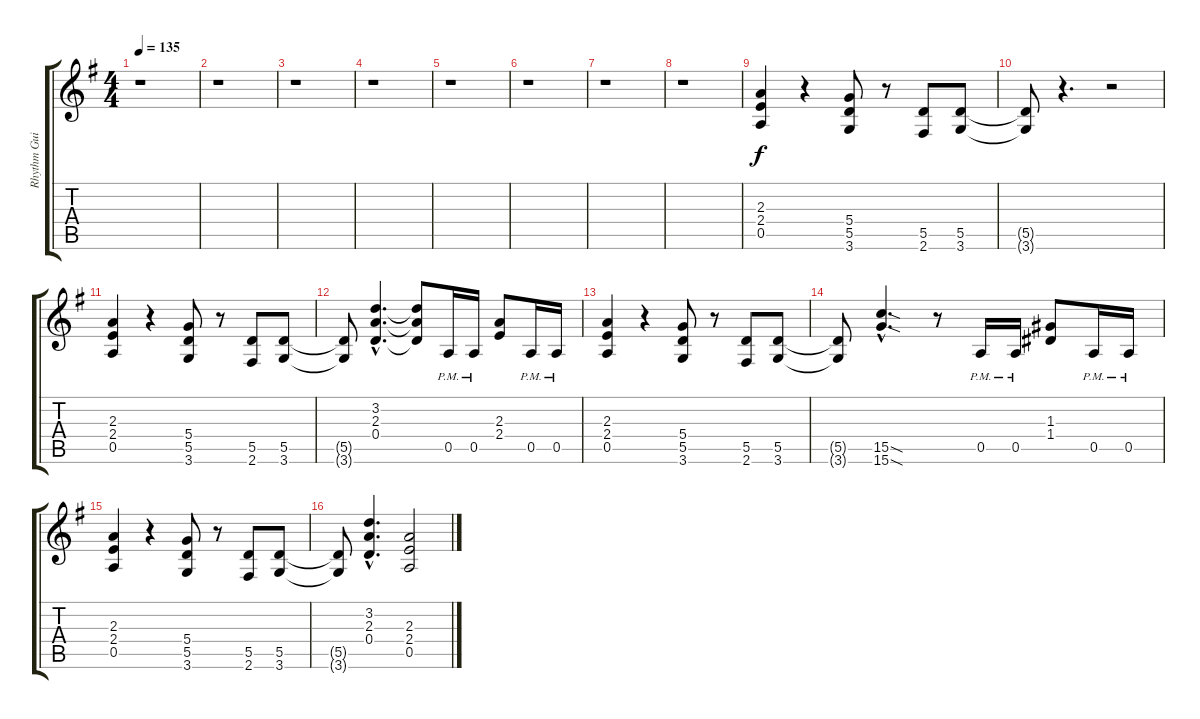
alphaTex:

\track ("Rhythm Guitar" "Rhythm Gui") {instrument overdrivenguitar}
\staff {score tabs}
\tuning (E4 B3 G3 D3 A2 E2) {hide}
\ts (4 4)
\tempo 135
\clef g2
\ks eminor
r.1{dy f} |
r.1 |
r.1 |
r.1 |
r.1 |
r.1 |
r.1 |
r.1 |
(2.3 2.4 0.5).4 r.4 (5.4 5.5 3.6).8 r.8 (5.5 2.6).8 (5.5 3.6).8 |
(5.5{t} 3.6{t}).8 r.4{d} r.2 |
(2.3 2.4 0.5).4 r.4 (5.4 5.5 3.6).8 r.8 (5.5 2.6).8 (5.5 3.6).8 |
(5.5{t} 3.6{t}).8 (3.2{hac} 2.3{hac} 0.4{hac}).4{d} (3.2{t} 2.3{t} 0.4{t}).8 0.5{pm}.16 0.5{pm}.16 (2.3 2.4).8 0.5{pm}.16 0.5{pm}.16 |
(2.3 2.4 0.5).4 r.4 (5.4 5.5 3.6).8 r.8 (5.5 2.6).8 (5.5 3.6).8 |
(5.5{t} 3.6{t}).8 (15.5{sod hac} 15.6{sod hac}).4{d} r.8 0.5{pm}.16 0.5{pm}.16 (1.3 1.4).8 0.5{pm}.16 0.5{pm}.16 |
(2.3 2.4 0.5).4 r.4 (5.4 5.5 3.6).8 r.8 (5.5 2.6).8 (5.5 3.6).8 |
(5.5{t} 3.6{t}).8 (3.2{hac} 2.3{hac} 0.4{hac}).4{d} (2.3 2.4 0.5).2
